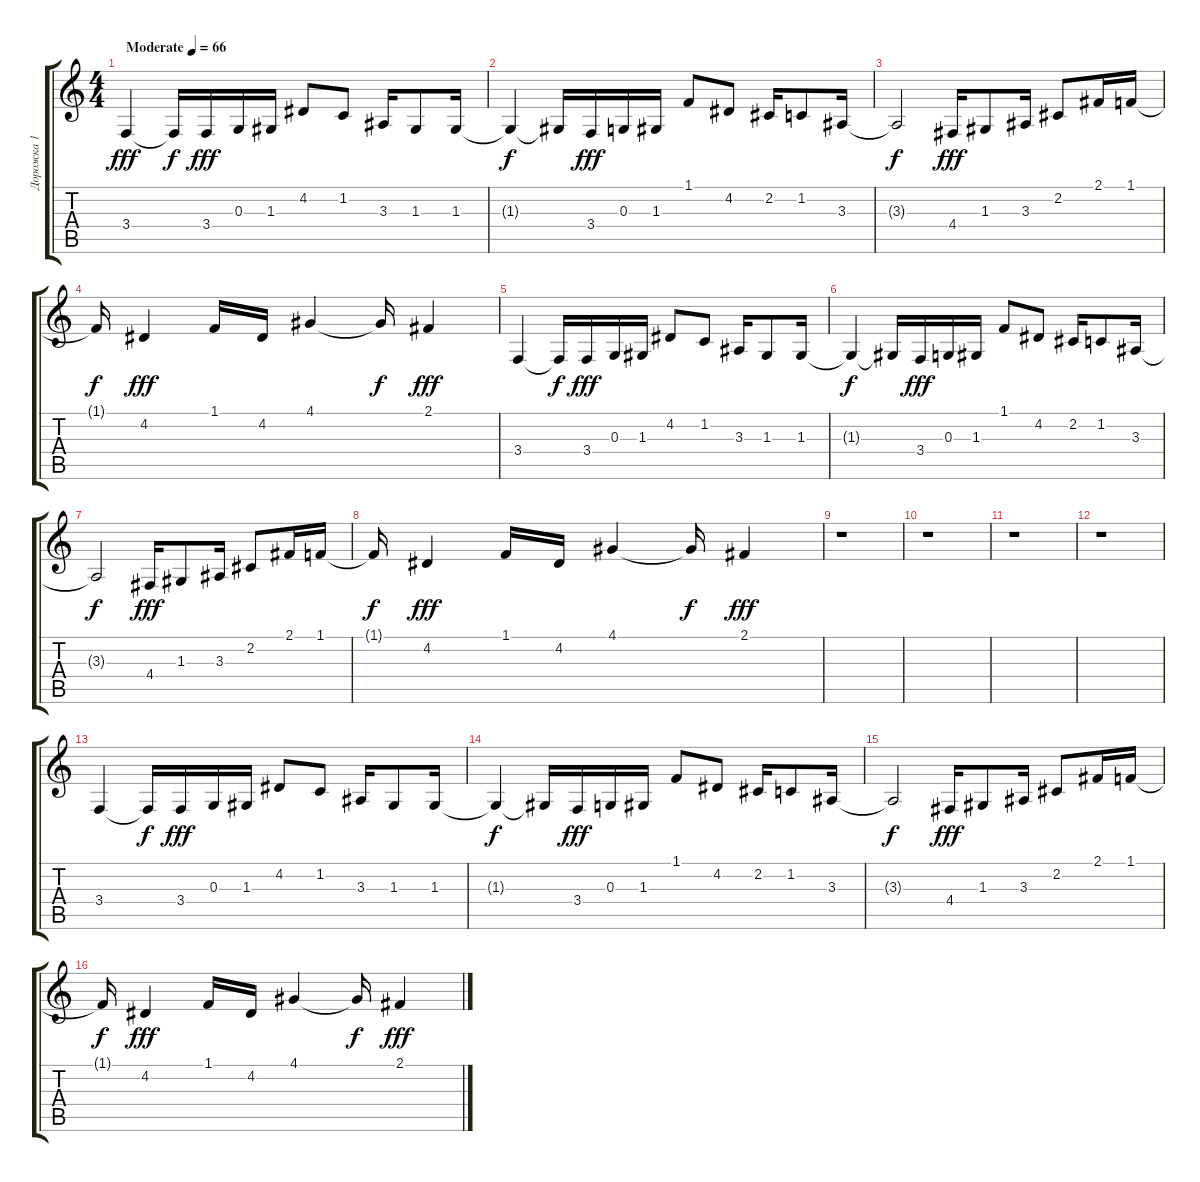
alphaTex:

\track ("Дорожка 1" "Дорожка 1") {instrument fx1rain}
\staff {score tabs}
\tuning (E4 B3 G3 D3 A2 E2) {hide}
\ts (4 4)
\tempo (66 "Moderate")
\clef g2
\ks c
3.4.4{dy fff instrument fx1rain} 3.4{t}.16{dy f} 3.4.16{dy fff} 0.3.16 1.3.16 4.2.8 1.2.8 3.3.16 1.3.8 1.3.16 |
1.3{t}.4{dy f} 1.3{t}.16 3.4.16{dy fff} 0.3.16 1.3.16 1.1.8 4.2.8 2.2.16 1.2.8 3.3.16 |
3.3{t}.2{dy f} 4.4.16{dy fff} 1.3.8 3.3.16 2.2.8 2.1.16 1.1.16 |
1.1{t}.16{dy f} 4.2.4{dy fff} 1.1.16 4.2.16 4.1.4 4.1{t}.16{dy f} 2.1.4{dy fff} |
3.4.4 3.4{t}.16{dy f} 3.4.16{dy fff} 0.3.16 1.3.16 4.2.8 1.2.8 3.3.16 1.3.8 1.3.16 |
1.3{t}.4{dy f} 1.3{t}.16 3.4.16{dy fff} 0.3.16 1.3.16 1.1.8 4.2.8 2.2.16 1.2.8 3.3.16 |
3.3{t}.2{dy f} 4.4.16{dy fff} 1.3.8 3.3.16 2.2.8 2.1.16 1.1.16 |
1.1{t}.16{dy f} 4.2.4{dy fff} 1.1.16 4.2.16 4.1.4 4.1{t}.16{dy f} 2.1.4{dy fff} |
r.1 |
r.1 |
r.1 |
r.1 |
3.4.4 3.4{t}.16{dy f} 3.4.16{dy fff} 0.3.16 1.3.16 4.2.8 1.2.8 3.3.16 1.3.8 1.3.16 |
1.3{t}.4{dy f} 1.3{t}.16 3.4.16{dy fff} 0.3.16 1.3.16 1.1.8 4.2.8 2.2.16 1.2.8 3.3.16 |
3.3{t}.2{dy f} 4.4.16{dy fff} 1.3.8 3.3.16 2.2.8 2.1.16 1.1.16 |
1.1{t}.16{dy f} 4.2.4{dy fff} 1.1.16 4.2.16 4.1.4 4.1{t}.16{dy f} 2.1.4{dy fff}
